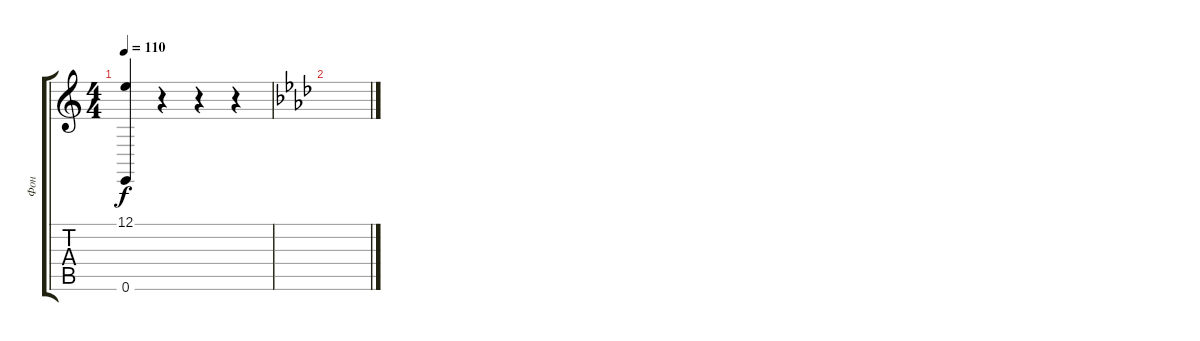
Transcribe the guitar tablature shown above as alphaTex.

\track ("Фон" "Фон") {instrument pad4choir}
\staff {score tabs}
\tuning (E4 B3 G3 D3 A2 E2) {hide}
\ts (4 4)
\tempo 110
\clef g2
\ks c
(12.1 0.6).4{dy f} r.4 r.4 r.4 |
\ks fminor
